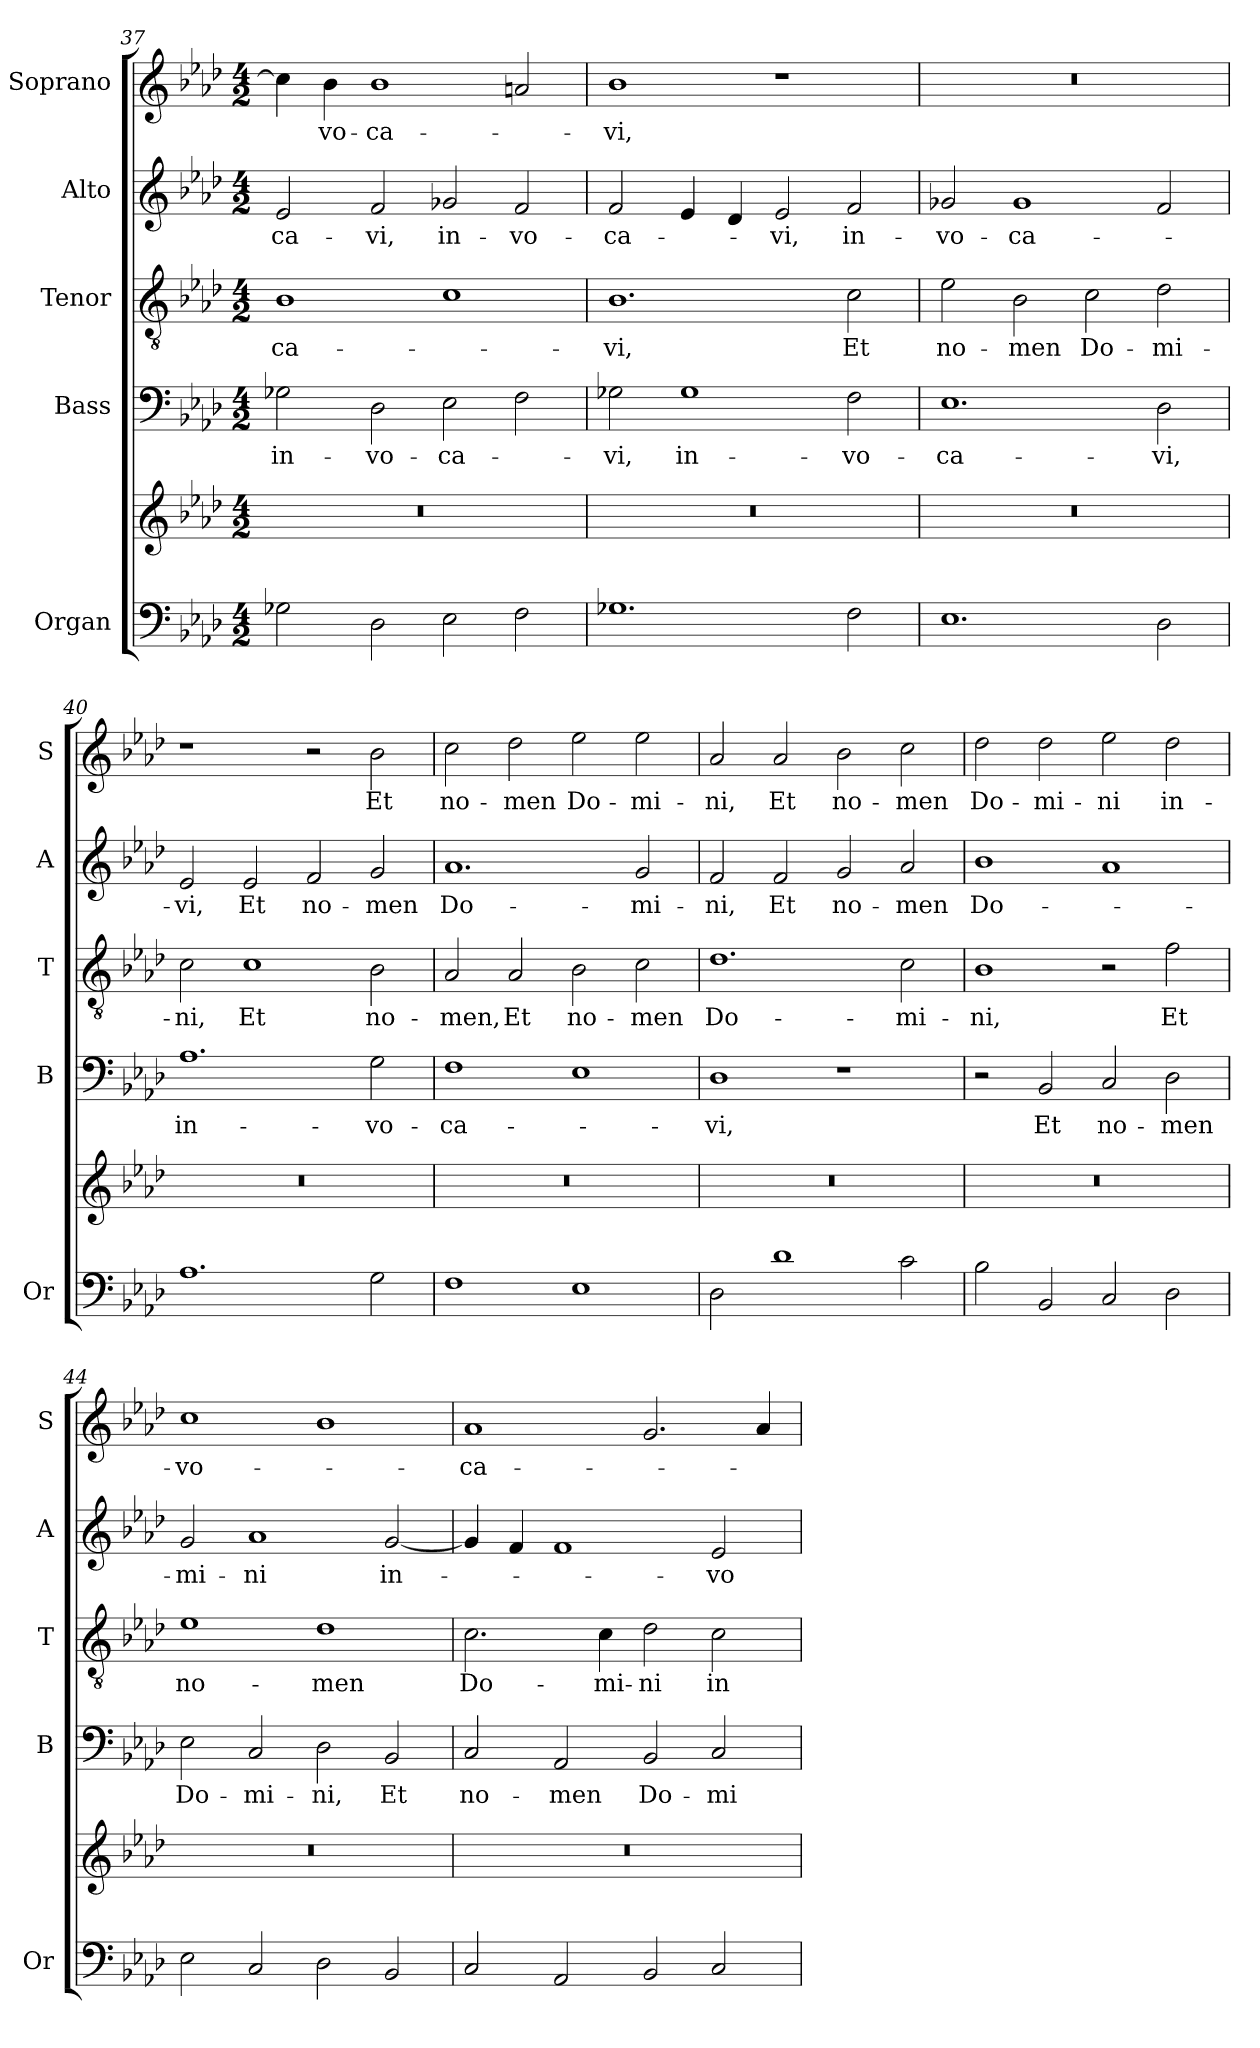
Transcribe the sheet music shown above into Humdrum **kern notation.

**kern	**kern	**kern	**text	**kern	**text	**kern	**text	**kern	**text
*part5	*part5	*part4	*part4	*part3	*part3	*part2	*part2	*part1	*part1
*staff6	*staff5	*staff4	*staff4	*staff3	*staff3	*staff2	*staff2	*staff1	*staff1
*I"Organ	*	*I"Bass	*	*I"Tenor	*	*I"Alto	*	*I"Soprano	*
*I'Or	*	*I'B	*	*I'T	*	*I'A	*	*I'S	*
!!LO:LB:g=z
*clefF4	*clefG2	*clefF4	*	*clefGv2	*	*clefG2	*	*clefG2	*
*k[b-e-a-d-]	*k[b-e-a-d-]	*k[b-e-a-d-]	*	*k[b-e-a-d-]	*	*k[b-e-a-d-]	*	*k[b-e-a-d-]	*
*A-:	*A-:	*A-:	*	*A-:	*	*A-:	*	*A-:	*
*M4/2	*M4/2	*M4/2	*	*M4/2	*	*M4/2	*	*M4/2	*
=37	=37	=37	=37	=37	=37	=37	=37	=37	=37
!	!	!	!LO:LY:b	!	!LO:LY:b	!	!LO:LY:b	!	!
2G-X\	0r	2G-X\	in-	1B-	-ca-	2e-/	-ca-	4cc\]	.
!	!	!	!	!	!	!	!	!	!LO:LY:b
.	.	.	.	.	.	.	.	4b-\	-vo-
!	!	!	!LO:LY:b	!	!	!	!LO:LY:b	!	!LO:LY:b
2D-\	.	2D-\	-vo-	.	.	2f/	-vi,	1b-	-ca-
!	!	!	!LO:LY:b	!	!	!	!LO:LY:b	!	!
2E-\	.	2E-\	-ca-	1c	.	2g-X/	in-	.	.
!	!	!	!	!	!	!	!LO:LY:b	!	!
2F\	.	2F\	.	.	.	2f/	-vo-	2an/	.
=38	=38	=38	=38	=38	=38	=38	=38	=38	=38
!	!	!	!LO:LY:b	!	!LO:LY:b	!	!LO:LY:b	!	!LO:LY:b
1.G-X	0r	2G-X\	-vi,	1.B-	-vi,	2f/	-ca-	1b-	-vi,
!	!	!	!LO:LY:b	!	!	!	!	!	!
.	.	1G-	in-	.	.	4e-/	.	.	.
.	.	.	.	.	.	4d-/	.	.	.
!	!	!	!	!	!	!	!LO:LY:b	!	!
.	.	.	.	.	.	2e-/	-vi,	1r	.
!	!	!	!LO:LY:b	!	!LO:LY:b	!	!LO:LY:b	!	!
2F\	.	2F\	-vo-	2c\	Et	2f/	in-	.	.
=39	=39	=39	=39	=39	=39	=39	=39	=39	=39
!	!	!	!LO:LY:b	!	!LO:LY:b	!	!LO:LY:b	!	!
1.E-	0r	1.E-	-ca-	2e-\	no-	2g-X/	-vo-	0r	.
!	!	!	!	!	!LO:LY:b	!	!LO:LY:b	!	!
.	.	.	.	2B-\	-men	1g-	-ca-	.	.
!	!	!	!	!	!LO:LY:b	!	!	!	!
.	.	.	.	2c\	Do-	.	.	.	.
!	!	!	!LO:LY:b	!	!LO:LY:b	!	!	!	!
2D-\	.	2D-\	-vi,	2d-\	-mi-	2f/	.	.	.
=40	=40	=40	=40	=40	=40	=40	=40	=40	=40
!	!	!	!LO:LY:b	!	!LO:LY:b	!	!LO:LY:b	!	!
1.A-	0r	1.A-	in-	2c\	-ni,	2e-/	-vi,	1r	.
!	!	!	!	!	!LO:LY:b	!	!LO:LY:b	!	!
.	.	.	.	1c	Et	2e-/	Et	.	.
!	!	!	!	!	!	!	!LO:LY:b	!	!
.	.	.	.	.	.	2f/	no-	2r	.
!	!	!	!LO:LY:b	!	!LO:LY:b	!	!LO:LY:b	!	!LO:LY:b
2G\	.	2G\	-vo-	2B-\	no-	2g/	-men	2b-\	Et
=41	=41	=41	=41	=41	=41	=41	=41	=41	=41
!	!	!	!LO:LY:b	!	!LO:LY:b	!	!LO:LY:b	!	!LO:LY:b
1F	0r	1F	-ca-	2A-/	-men,	1.a-	Do-	2cc\	no-
!	!	!	!	!	!LO:LY:b	!	!	!	!LO:LY:b
.	.	.	.	2A-/	Et	.	.	2dd-\	-men
!	!	!	!	!	!LO:LY:b	!	!	!	!LO:LY:b
1E-	.	1E-	.	2B-\	no-	.	.	2ee-\	Do-
!	!	!	!	!	!LO:LY:b	!	!LO:LY:b	!	!LO:LY:b
.	.	.	.	2c\	-men	2g/	-mi-	2ee-\	-mi-
!!LO:PB:g=z
=42	=42	=42	=42	=42	=42	=42	=42	=42	=42
!	!	!	!LO:LY:b	!	!LO:LY:b	!	!LO:LY:b	!	!LO:LY:b
2D-\	0r	1D-	-vi,	1.d-	Do-	2f/	-ni,	2a-/	-ni,
!	!	!	!	!	!	!	!LO:LY:b	!	!LO:LY:b
1d-	.	.	.	.	.	2f/	Et	2a-/	Et
!	!	!	!	!	!	!	!LO:LY:b	!	!LO:LY:b
.	.	1r	.	.	.	2g/	no-	2b-\	no-
!	!	!	!	!	!LO:LY:b	!	!LO:LY:b	!	!LO:LY:b
2c\	.	.	.	2c\	-mi-	2a-/	-men	2cc\	-men
=43	=43	=43	=43	=43	=43	=43	=43	=43	=43
!	!	!	!	!	!LO:LY:b	!	!LO:LY:b	!	!LO:LY:b
2B-\	0r	2r	.	1B-	-ni,	1b-	Do-	2dd-\	Do-
!	!	!	!LO:LY:b	!	!	!	!	!	!LO:LY:b
2BB-/	.	2BB-/	Et	.	.	.	.	2dd-\	-mi-
!	!	!	!LO:LY:b	!	!	!	!	!	!LO:LY:b
2C/	.	2C/	no-	2r	.	1a-	.	2ee-\	-ni
!	!	!	!LO:LY:b	!	!LO:LY:b	!	!	!	!LO:LY:b
2D-\	.	2D-\	-men	2f\	Et	.	.	2dd-\	in-
=44	=44	=44	=44	=44	=44	=44	=44	=44	=44
!	!	!	!LO:LY:b	!	!LO:LY:b	!	!LO:LY:b	!	!LO:LY:b
2E-\	0r	2E-\	Do-	1e-	no-	2g/	-mi-	1cc	-vo-
!	!	!	!LO:LY:b	!	!	!	!LO:LY:b	!	!
2C/	.	2C/	-mi-	.	.	1a-	-ni	.	.
!	!	!	!LO:LY:b	!	!LO:LY:b	!	!	!	!
2D-\	.	2D-\	-ni,	1d-	-men	.	.	1b-	.
!	!	!	!LO:LY:b	!	!	!	!LO:LY:b	!	!
2BB-/	.	2BB-/	Et	.	.	[2g/	in-	.	.
=45	=45	=45	=45	=45	=45	=45	=45	=45	=45
!	!	!	!LO:LY:b	!	!LO:LY:b	!	!	!	!LO:LY:b
2C/	0r	2C/	no-	2.c\	Do-	4g/]	.	1a-	-ca-
.	.	.	.	.	.	4f/	.	.	.
!	!	!	!LO:LY:b	!	!	!	!	!	!
2AA-/	.	2AA-/	-men	.	.	1f	.	.	.
!	!	!	!	!	!LO:LY:b	!	!	!	!
.	.	.	.	4c\	-mi-	.	.	.	.
!	!	!	!LO:LY:b	!	!LO:LY:b	!	!	!	!
2BB-/	.	2BB-/	Do-	2d-\	-ni	.	.	2.g/	.
!	!	!	!LO:LY:b	!	!LO:LY:b	!	!LO:LY:b	!	!
2C/	.	2C/	-mi-	2c\	in-	2e-/	-vo-	.	.
.	.	.	.	.	.	.	.	4a-/	.
=	=	=	=	=	=	=	=	=	=
*-	*-	*-	*-	*-	*-	*-	*-	*-	*-
